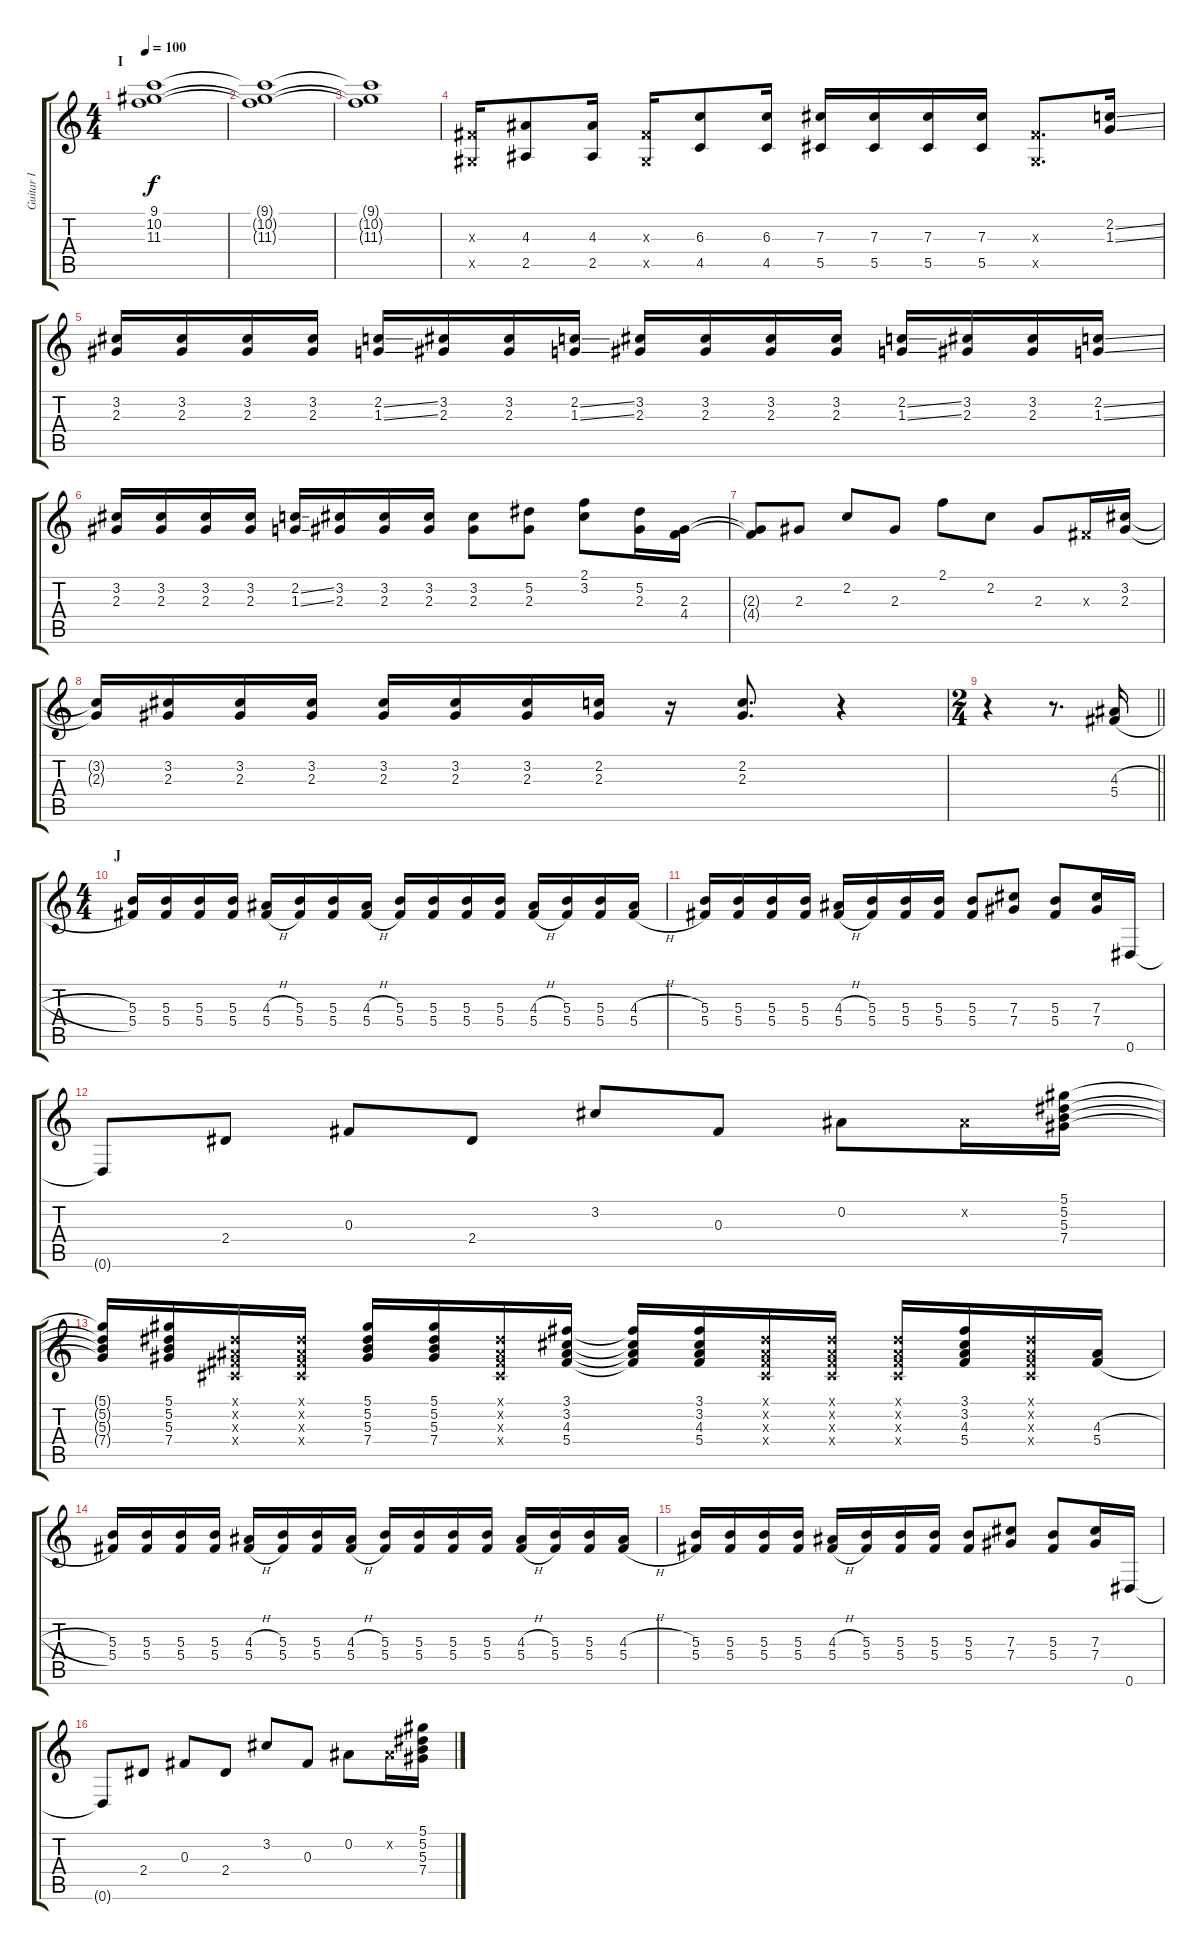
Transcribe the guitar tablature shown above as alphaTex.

\track ("Guitar I" "Guitar I") {instrument distortionguitar}
\staff {score tabs}
\tuning (Eb4 Bb3 Gb3 Db3 Ab2 Eb2) {hide}
\ts (4 4)
\section ("" "I")
\tempo 100
\clef g2
\ks c
(9.1 10.2 11.3).1{dy f} |
(9.1{t} 10.2{t} 11.3{t}).1 |
(9.1{t} 10.2{t} 11.3{t}).1 |
(0.3{x} 0.5{x}).16 (4.3 2.5).8 (4.3 2.5).16 (0.3{x} 0.5{x}).16 (6.3 4.5).8 (6.3 4.5).16 (7.3 5.5).16 (7.3 5.5).16 (7.3 5.5).16 (7.3 5.5).16 (0.3{x} 0.5{x}).8{d} (2.2{ss} 1.3{ss}).16 |
(3.2 2.3).16 (3.2 2.3).16 (3.2 2.3).16 (3.2 2.3).16 (2.2{ss} 1.3{ss}).16 (3.2 2.3).16 (3.2 2.3).16 (2.2{ss} 1.3{ss}).16 (3.2 2.3).16 (3.2 2.3).16 (3.2 2.3).16 (3.2 2.3).16 (2.2{ss} 1.3{ss}).16 (3.2 2.3).16 (3.2 2.3).16 (2.2{ss} 1.3{ss}).16 |
(3.2 2.3).16 (3.2 2.3).16 (3.2 2.3).16 (3.2 2.3).16 (2.2{ss} 1.3{ss}).16 (3.2 2.3).16 (3.2 2.3).16 (3.2 2.3).16 (3.2 2.3).8 (5.2 2.3).8 (2.1 3.2).8 (5.2 2.3).16 (2.3 4.4).16 |
(2.3{t} 4.4{t}).8 2.3.8 2.2.8 2.3.8 2.1.8 2.2.8 2.3.8 0.3{x}.16 (3.2 2.3).16 |
(3.2{t} 2.3{t}).16 (3.2 2.3).16 (3.2 2.3).16 (3.2 2.3).16 (3.2 2.3).16 (3.2 2.3).16 (3.2 2.3).16 (2.2 2.3).16 r.16 (2.2 2.3).8{d} r.4 |
\ts (2 4)
\barLineRight lightlight
r.4 r.8{d} (4.3{h} 5.4{h}).16 |
\ts (4 4)
\section ("" "J")
(5.3 5.4).16 (5.3 5.4).16 (5.3 5.4).16 (5.3 5.4).16 (4.3{h} 5.4{h}).16 (5.3 5.4).16 (5.3 5.4).16 (4.3{h} 5.4{h}).16 (5.3 5.4).16 (5.3 5.4).16 (5.3 5.4).16 (5.3 5.4).16 (4.3{h} 5.4{h}).16 (5.3 5.4).16 (5.3 5.4).16 (4.3{h} 5.4{h}).16 |
(5.3 5.4).16 (5.3 5.4).16 (5.3 5.4).16 (5.3 5.4).16 (4.3{h} 5.4{h}).16 (5.3 5.4).16 (5.3 5.4).16 (5.3 5.4).16 (5.3 5.4).8 (7.3 7.4).8 (5.3 5.4).8 (7.3 7.4).16 0.6.16 |
0.6{t}.8 2.4.8 0.3.8 2.4.8 3.2.8 0.3.8 0.2.8 0.2{x}.16 (5.1 5.2 5.3 7.4).16 |
(5.1{t} 5.2{t} 5.3{t} 7.4{t}).16 (5.1 5.2 5.3 7.4).16 (0.1{x} 0.2{x} 0.3{x} 0.4{x}).16 (0.1{x} 0.2{x} 0.3{x} 0.4{x}).16 (5.1 5.2 5.3 7.4).16 (5.1 5.2 5.3 7.4).16 (0.1{x} 0.2{x} 0.3{x} 0.4{x}).16 (3.1 3.2 4.3 5.4).16 (3.1{t} 3.2{t} 4.3{t} 5.4{t}).16 (3.1 3.2 4.3 5.4).16 (0.1{x} 0.2{x} 0.3{x} 0.4{x}).16 (0.1{x} 0.2{x} 0.3{x} 0.4{x}).16 (0.1{x} 0.2{x} 0.3{x} 0.4{x}).16 (3.1 3.2 4.3 5.4).16 (0.1{x} 0.2{x} 0.3{x} 0.4{x}).16 (4.3{h} 5.4{h}).16 |
(5.3 5.4).16 (5.3 5.4).16 (5.3 5.4).16 (5.3 5.4).16 (4.3{h} 5.4{h}).16 (5.3 5.4).16 (5.3 5.4).16 (4.3{h} 5.4{h}).16 (5.3 5.4).16 (5.3 5.4).16 (5.3 5.4).16 (5.3 5.4).16 (4.3{h} 5.4{h}).16 (5.3 5.4).16 (5.3 5.4).16 (4.3{h} 5.4{h}).16 |
(5.3 5.4).16 (5.3 5.4).16 (5.3 5.4).16 (5.3 5.4).16 (4.3{h} 5.4{h}).16 (5.3 5.4).16 (5.3 5.4).16 (5.3 5.4).16 (5.3 5.4).8 (7.3 7.4).8 (5.3 5.4).8 (7.3 7.4).16 0.6.16 |
0.6{t}.8 2.4.8 0.3.8 2.4.8 3.2.8 0.3.8 0.2.8 0.2{x}.16 (5.1 5.2 5.3 7.4).16
